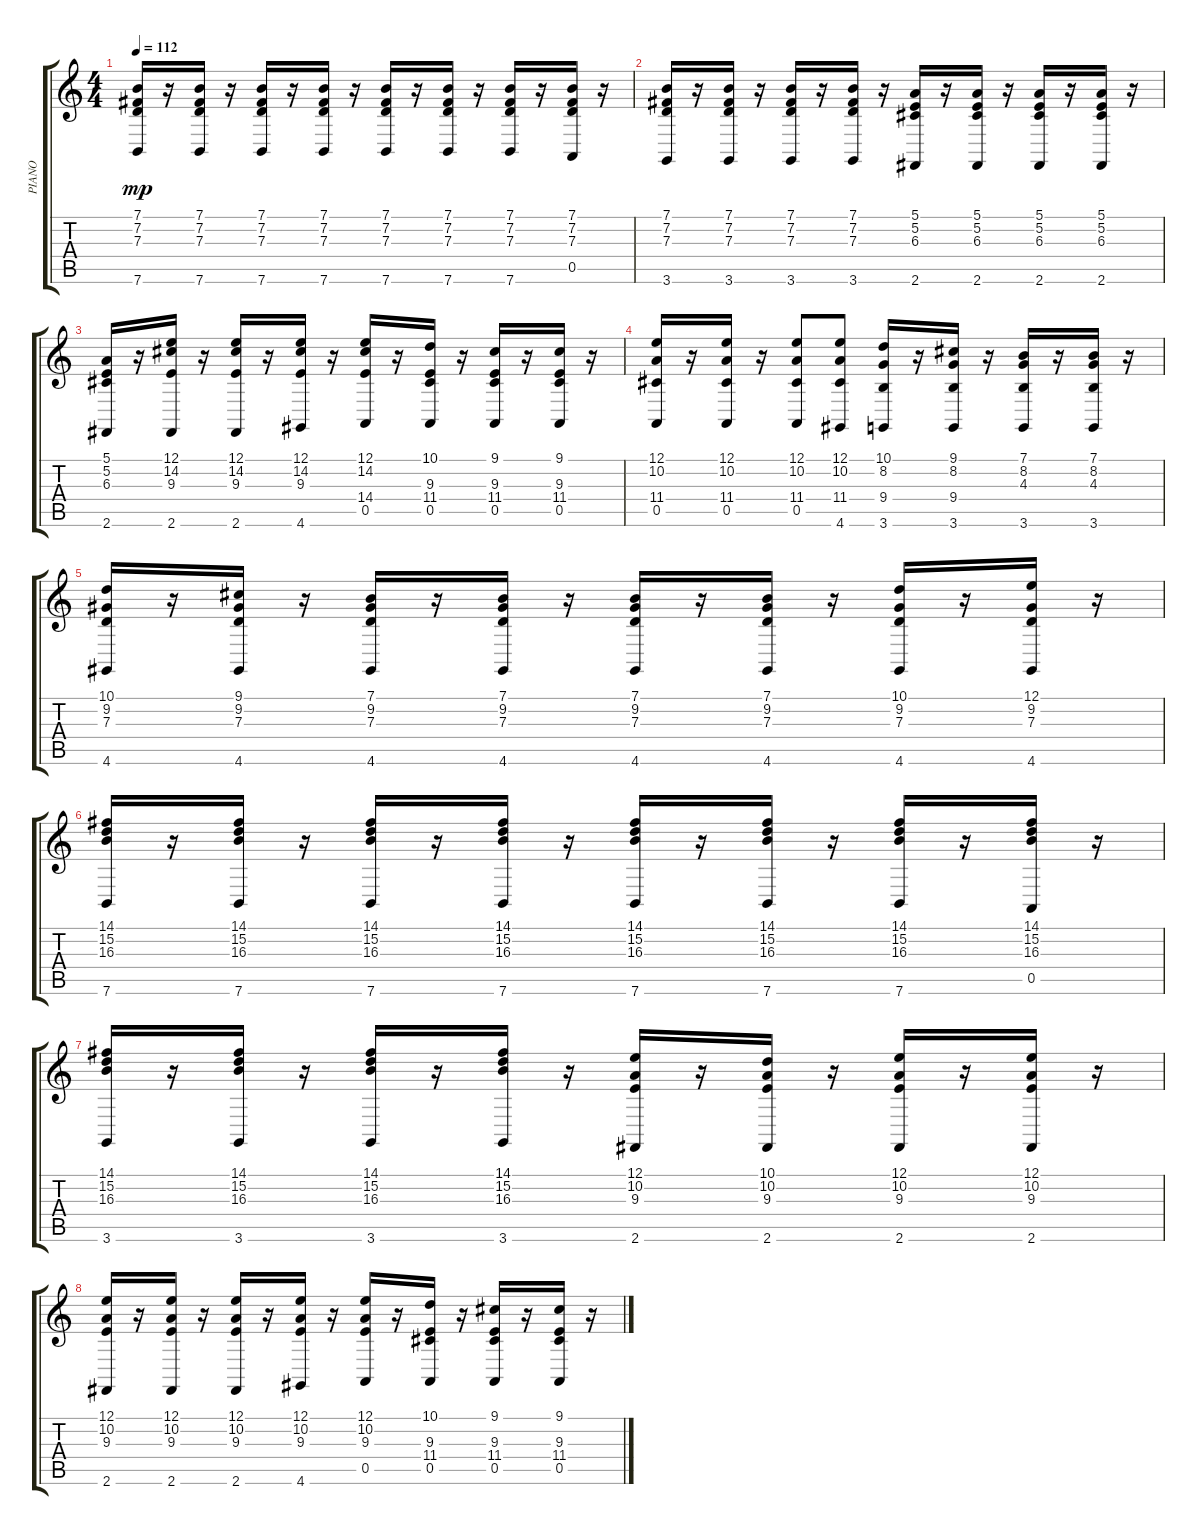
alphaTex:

\track ("PIANO" "PIANO") {instrument acousticgrandpiano}
\staff {score tabs}
\tuning (E4 B3 G3 D3 A2 E2) {hide}
\ts (4 4)
\tempo 112
\clef g2
\ks c
(7.1 7.2 7.3 7.6).16{dy mp} r.16 (7.1 7.2 7.3 7.6).16 r.16 (7.1 7.2 7.3 7.6).16 r.16 (7.1 7.2 7.3 7.6).16 r.16 (7.1 7.2 7.3 7.6).16 r.16 (7.1 7.2 7.3 7.6).16 r.16 (7.1 7.2 7.3 7.6).16 r.16 (7.1 7.2 7.3 0.5).16 r.16 |
(7.1 7.2 7.3 3.6).16 r.16 (7.1 7.2 7.3 3.6).16 r.16 (7.1 7.2 7.3 3.6).16 r.16 (7.1 7.2 7.3 3.6).16 r.16 (5.1 5.2 6.3 2.6).16 r.16 (5.1 5.2 6.3 2.6).16 r.16 (5.1 5.2 6.3 2.6).16 r.16 (5.1 5.2 6.3 2.6).16 r.16 |
(5.1 5.2 6.3 2.6).16 r.16 (12.1 14.2 9.3 2.6).16 r.16 (12.1 14.2 9.3 2.6).16 r.16 (12.1 14.2 9.3 4.6).16 r.16 (12.1 14.2 14.4 0.5).16 r.16 (10.1 9.3 11.4 0.5).16 r.16 (9.1 9.3 11.4 0.5).16 r.16 (9.1 9.3 11.4 0.5).16 r.16 |
(12.1 10.2 11.4 0.5).16 r.16 (12.1 10.2 11.4 0.5).16 r.16 (12.1 10.2 11.4 0.5).8 (12.1 10.2 11.4 4.6).8 (10.1 8.2 9.4 3.6).16 r.16 (9.1 8.2 9.4 3.6).16 r.16 (7.1 8.2 4.3 3.6).16 r.16 (7.1 8.2 4.3 3.6).16 r.16 |
(10.1 9.2 7.3 4.6).16 r.16 (9.1 9.2 7.3 4.6).16 r.16 (7.1 9.2 7.3 4.6).16 r.16 (7.1 9.2 7.3 4.6).16 r.16 (7.1 9.2 7.3 4.6).16 r.16 (7.1 9.2 7.3 4.6).16 r.16 (10.1 9.2 7.3 4.6).16 r.16 (12.1 9.2 7.3 4.6).16 r.16 |
(14.1 15.2 16.3 7.6).16 r.16 (14.1 15.2 16.3 7.6).16 r.16 (14.1 15.2 16.3 7.6).16 r.16 (14.1 15.2 16.3 7.6).16 r.16 (14.1 15.2 16.3 7.6).16 r.16 (14.1 15.2 16.3 7.6).16 r.16 (14.1 15.2 16.3 7.6).16 r.16 (14.1 15.2 16.3 0.5).16 r.16 |
(14.1 15.2 16.3 3.6).16 r.16 (14.1 15.2 16.3 3.6).16 r.16 (14.1 15.2 16.3 3.6).16 r.16 (14.1 15.2 16.3 3.6).16 r.16 (12.1 10.2 9.3 2.6).16 r.16 (10.1 10.2 9.3 2.6).16 r.16 (12.1 10.2 9.3 2.6).16 r.16 (12.1 10.2 9.3 2.6).16 r.16 |
(12.1 10.2 9.3 2.6).16 r.16 (12.1 10.2 9.3 2.6).16 r.16 (12.1 10.2 9.3 2.6).16 r.16 (12.1 10.2 9.3 4.6).16 r.16 (12.1 10.2 9.3 0.5).16 r.16 (10.1 9.3 11.4 0.5).16 r.16 (9.1 9.3 11.4 0.5).16 r.16 (9.1 9.3 11.4 0.5).16 r.16
